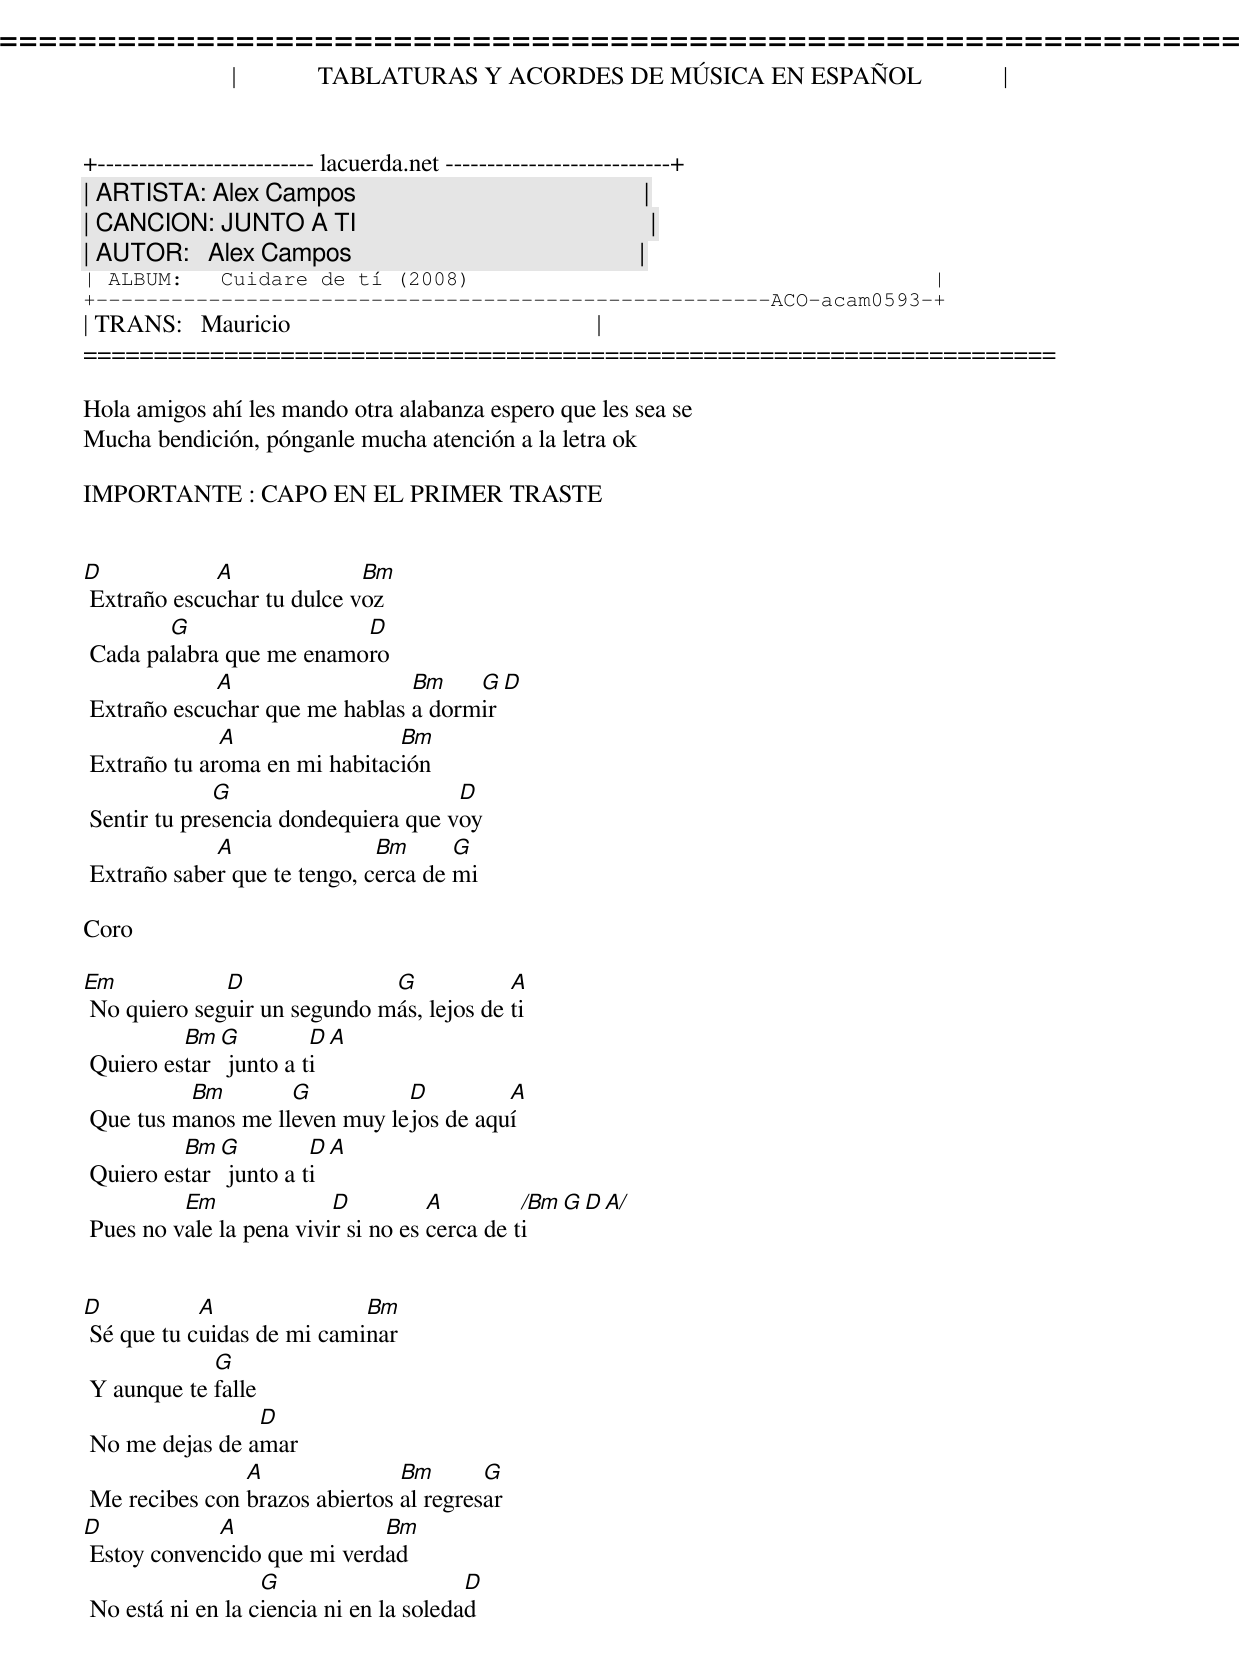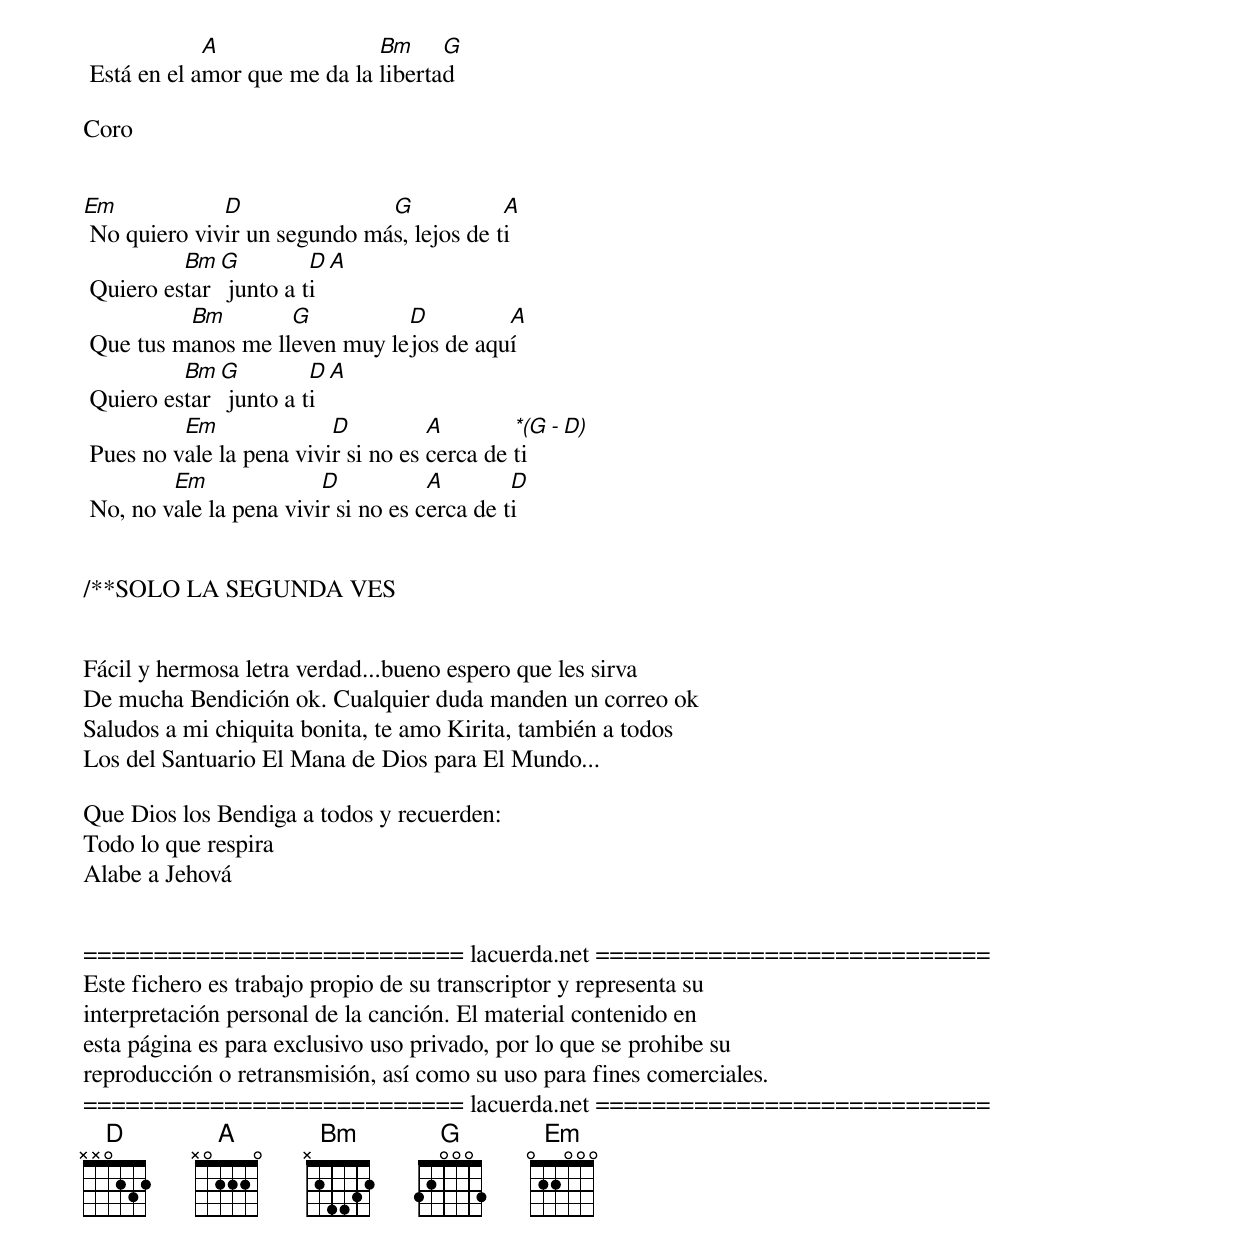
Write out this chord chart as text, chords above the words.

=====================================================================
|             TABLATURAS Y ACORDES DE MÚSICA EN ESPAÑOL             |
+-------------------------- lacuerda.net ---------------------------+
| ARTISTA: Alex Campos                                              |
| CANCION: JUNTO A TI                                               |
| AUTOR:   Alex Campos                                              |
| ALBUM:   Cuidare de tí (2008)                                     |
+------------------------------------------------------ACO-acam0593-+
| TRANS:   Mauricio                                                 |
=====================================================================

Hola amigos ahí les mando otra alabanza espero que les sea se
Mucha bendición, pónganle mucha atención a la letra ok

IMPORTANTE : CAPO EN EL PRIMER TRASTE


D            A              Bm
 Extraño escuchar tu dulce voz
        G                 D
 Cada palabra que me enamoro
             A                  Bm    G   D
 Extraño escuchar que me hablas a dormir
              A                Bm
 Extraño tu aroma en mi habitación
              G                       D
 Sentir tu presencia dondequiera que voy
             A                Bm      G
 Extraño saber que te tengo, cerca de mi

Coro

Em            D               G            A
 No quiero seguir un segundo más, lejos de ti
          Bm G         D   A
 Quiero estar junto a ti
          Bm        G          D         A
 Que tus manos me lleven muy lejos de aquí
          Bm G         D   A
 Quiero estar junto a ti
          Em              D          A         /Bm G D A/
 Pues no vale la pena vivir si no es cerca de ti


D           A               Bm
 Sé que tu cuidas de mi caminar
             G
 Y aunque te falle
                 D
 No me dejas de amar
                A               Bm       G
 Me recibes con brazos abiertos al regresar
D            A               Bm
 Estoy convencido que mi verdad
                   G                     D
 No está ni en la ciencia ni en la soledad
             A                Bm     G
 Está en el amor que me da la libertad

Coro


Em            D               G            A
 No quiero vivir un segundo más, lejos de ti
          Bm G         D   A
 Quiero estar junto a ti
          Bm        G          D         A
 Que tus manos me lleven muy lejos de aquí
          Bm G         D   A
 Quiero estar junto a ti
          Em              D          A        **(G - D)
 Pues no vale la pena vivir si no es cerca de ti
         Em              D           A        D
 No, no vale la pena vivir si no es cerca de ti


/**SOLO LA SEGUNDA VES


Fácil y hermosa letra verdad...bueno espero que les sirva
De mucha Bendición ok. Cualquier duda manden un correo ok
Saludos a mi chiquita bonita, te amo Kirita, también a todos
Los del Santuario El Mana de Dios para El Mundo...

Que Dios los Bendiga a todos y recuerden:
Todo lo que respira
Alabe a Jehová


=========================== lacuerda.net ============================
Este fichero es trabajo propio de su transcriptor y representa su
interpretación personal de la canción. El material contenido en
esta página es para exclusivo uso privado, por lo que se prohibe su
reproducción o retransmisión, así como su uso para fines comerciales.
=========================== lacuerda.net ============================
